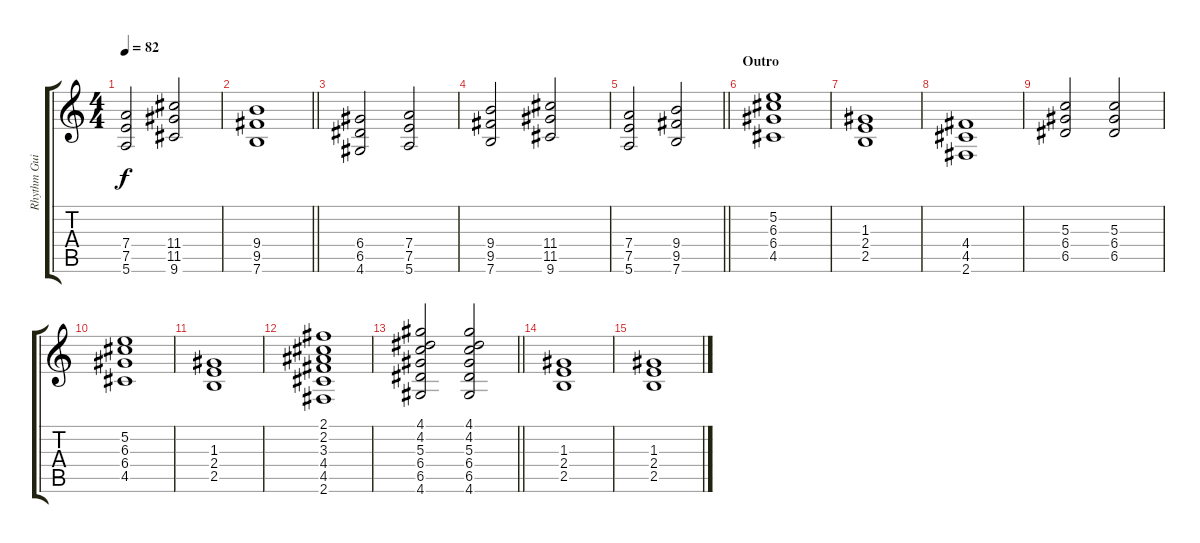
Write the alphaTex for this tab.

\track ("Rhythm Guitar" "Rhythm Gui") {instrument acousticguitarnylon}
\staff {score tabs}
\tuning (E4 B3 G3 D3 A2 E2) {hide}
\ts (4 4)
\tempo 82
\clef g2
\ks c
(7.4 7.5 5.6).2{dy f} (11.4 11.5 9.6).2 |
\barLineRight lightlight
(9.4 9.5 7.6).1 |
(6.4 6.5 4.6).2 (7.4 7.5 5.6).2 |
(9.4 9.5 7.6).2 (11.4 11.5 9.6).2 |
\barLineRight lightlight
(7.4 7.5 5.6).2 (9.4 9.5 7.6).2 |
\section ("" "Outro")
(5.2 6.3 6.4 4.5).1 |
(1.3 2.4 2.5).1 |
(4.4 4.5 2.6).1 |
(5.3 6.4 6.5).2{volume 0} (5.3 6.4 6.5).2 |
(5.2 6.3 6.4 4.5).1 |
(1.3 2.4 2.5).1 |
(2.1 2.2 3.3 4.4 4.5 2.6).1 |
\barLineRight lightlight
(4.1 4.2 5.3 6.4 6.5 4.6).2 (4.1 4.2 5.3 6.4 6.5 4.6).2 |
(1.3 2.4 2.5).1 |
(1.3 2.4 2.5).1
